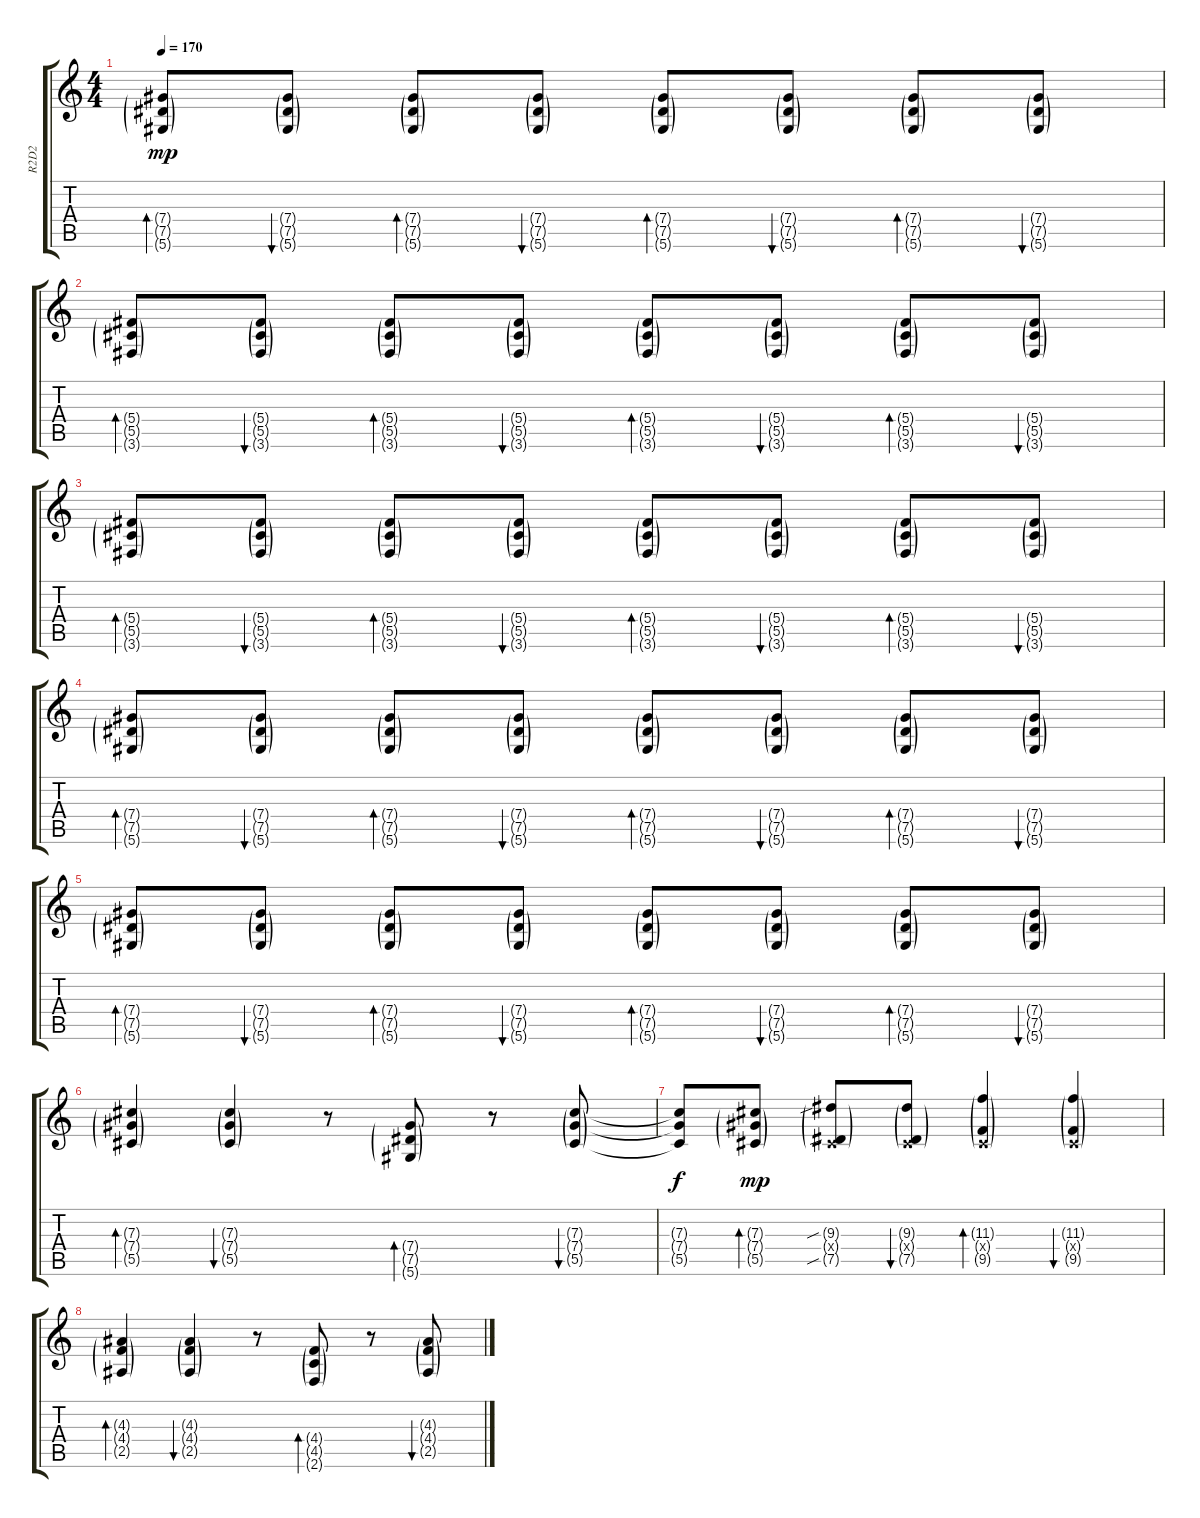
\track ("R2D2" "R2D2") {instrument overdrivenguitar}
\staff {score tabs}
\tuning (Eb4 Bb3 Gb3 Db3 Ab2 Eb2) {hide}
\ts (4 4)
\tempo 170
\clef g2
\ks c
(7.4{g} 7.5{g} 5.6{g}).8{bd 30 dy mp} (7.4{g} 7.5{g} 5.6{g}).8{bu 30} (7.4{g} 7.5{g} 5.6{g}).8{bd 30} (7.4{g} 7.5{g} 5.6{g}).8{bu 30} (7.4{g} 7.5{g} 5.6{g}).8{bd 30} (7.4{g} 7.5{g} 5.6{g}).8{bu 30} (7.4{g} 7.5{g} 5.6{g}).8{bd 30} (7.4{g} 7.5{g} 5.6{g}).8{bu 30} |
(5.4{g} 5.5{g} 3.6{g}).8{bd 30} (5.4{g} 5.5{g} 3.6{g}).8{bu 30} (5.4{g} 5.5{g} 3.6{g}).8{bd 30} (5.4{g} 5.5{g} 3.6{g}).8{bu 30} (5.4{g} 5.5{g} 3.6{g}).8{bd 30} (5.4{g} 5.5{g} 3.6{g}).8{bu 30} (5.4{g} 5.5{g} 3.6{g}).8{bd 30} (5.4{g} 5.5{g} 3.6{g}).8{bu 30} |
(5.4{g} 5.5{g} 3.6{g}).8{bd 30} (5.4{g} 5.5{g} 3.6{g}).8{bu 30} (5.4{g} 5.5{g} 3.6{g}).8{bd 30} (5.4{g} 5.5{g} 3.6{g}).8{bu 30} (5.4{g} 5.5{g} 3.6{g}).8{bd 30} (5.4{g} 5.5{g} 3.6{g}).8{bu 30} (5.4{g} 5.5{g} 3.6{g}).8{bd 30} (5.4{g} 5.5{g} 3.6{g}).8{bu 30} |
(7.4{g} 7.5{g} 5.6{g}).8{bd 30} (7.4{g} 7.5{g} 5.6{g}).8{bu 30} (7.4{g} 7.5{g} 5.6{g}).8{bd 30} (7.4{g} 7.5{g} 5.6{g}).8{bu 30} (7.4{g} 7.5{g} 5.6{g}).8{bd 30} (7.4{g} 7.5{g} 5.6{g}).8{bu 30} (7.4{g} 7.5{g} 5.6{g}).8{bd 30} (7.4{g} 7.5{g} 5.6{g}).8{bu 30} |
(7.4{g} 7.5{g} 5.6{g}).8{bd 30} (7.4{g} 7.5{g} 5.6{g}).8{bu 30} (7.4{g} 7.5{g} 5.6{g}).8{bd 30} (7.4{g} 7.5{g} 5.6{g}).8{bu 30} (7.4{g} 7.5{g} 5.6{g}).8{bd 30} (7.4{g} 7.5{g} 5.6{g}).8{bu 30} (7.4{g} 7.5{g} 5.6{g}).8{bd 30} (7.4{g} 7.5{g} 5.6{g}).8{bu 30} |
(7.3{g} 7.4{g} 5.5{g}).4{bd 60} (7.3{g} 7.4{g} 5.5{g}).4{bu 60} r.8 (7.4{g} 7.5{g} 5.6{g}).8{bd 60} r.8 (7.3{g} 7.4{g} 5.5{g}).8{bu 60} |
(7.3{t} 7.4{t} 5.5{t}).8{dy f} (7.3{g} 7.4{g} 5.5{g}).8{bd 60 dy mp} (9.3{sib g} 0.4{g x} 7.5{sib g}).8 (9.3{g} 0.4{g x} 7.5{g}).8{bu 60} (11.3{g} 0.4{g x} 9.5{g}).4{bd 60} (11.3{g} 0.4{g x} 9.5{g}).4{bu 60} |
(4.3{g} 4.4{g} 2.5{g}).4{bd 60} (4.3{g} 4.4{g} 2.5{g}).4{bu 60} r.8 (4.4{g} 4.5{g} 2.6{g}).8{bd 60} r.8 (4.3{g} 4.4{g} 2.5{g}).8{bu 60}
